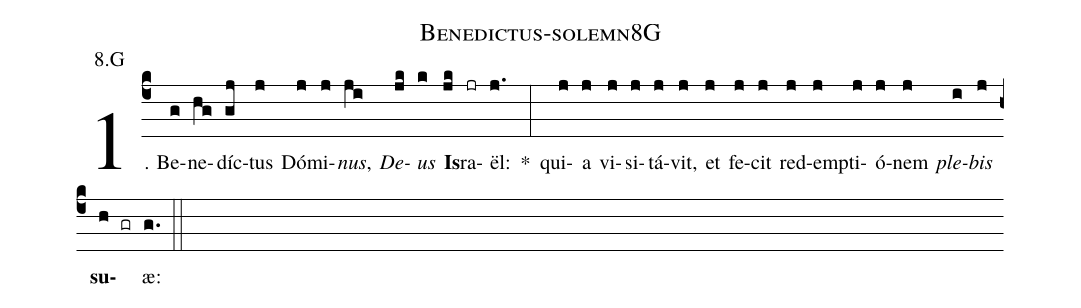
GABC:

name: Benedictus-solemn8G;
annotation: 8.G;
%%
(c4)1. Be(g)ne(hg)díc(gj)tus(j) Dó(j)mi(j)<i>nus</i>,(ji) <i>De</i>(jk)<i>us</i>(k) <b>Is</b>(jk)ra(jr)ël:(j.) *(:) qui(j)a(j) vi(j)si(j)tá(j)vit,(j) et(j) fe(j)cit(j) red(j)emp(j)ti(j)ó(j)nem(j) <i>ple</i>(i)<i>bis</i>(j) <b>su</b>(h gr)æ:(g.) (::)
